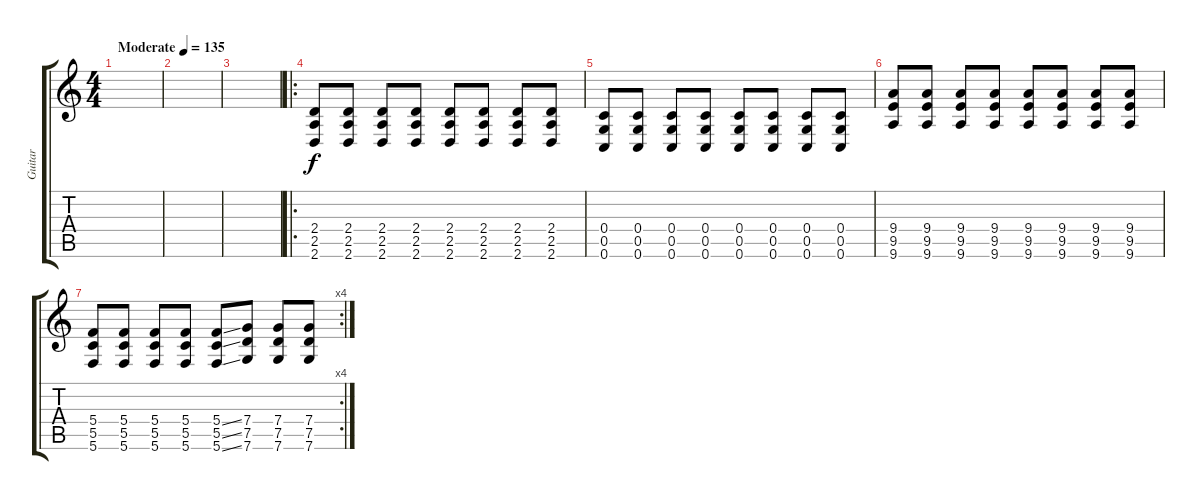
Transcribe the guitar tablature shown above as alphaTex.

\track ("Guitar" "Guitar") {instrument distortionguitar}
\staff {score tabs}
\tuning (D4 A3 F3 C3 G2 C2) {hide}
\ts (4 4)
\tempo (135 "Moderate")
\clef g2
\ks c
|
|
|
\ro
(2.4 2.5 2.6).8 (2.4 2.5 2.6).8 (2.4 2.5 2.6).8 (2.4 2.5 2.6).8 (2.4 2.5 2.6).8 (2.4 2.5 2.6).8 (2.4 2.5 2.6).8 (2.4 2.5 2.6).8 |
(0.4 0.5 0.6).8 (0.4 0.5 0.6).8 (0.4 0.5 0.6).8 (0.4 0.5 0.6).8 (0.4 0.5 0.6).8 (0.4 0.5 0.6).8 (0.4 0.5 0.6).8 (0.4 0.5 0.6).8 |
(9.4 9.5 9.6).8 (9.4 9.5 9.6).8 (9.4 9.5 9.6).8 (9.4 9.5 9.6).8 (9.4 9.5 9.6).8 (9.4 9.5 9.6).8 (9.4 9.5 9.6).8 (9.4 9.5 9.6).8 |
\rc 4
(5.4 5.5 5.6).8 (5.4 5.5 5.6).8 (5.4 5.5 5.6).8 (5.4 5.5 5.6).8 (5.4{ss} 5.5{ss} 5.6{ss}).8 (7.4 7.5 7.6).8 (7.4 7.5 7.6).8 (7.4 7.5 7.6).8
